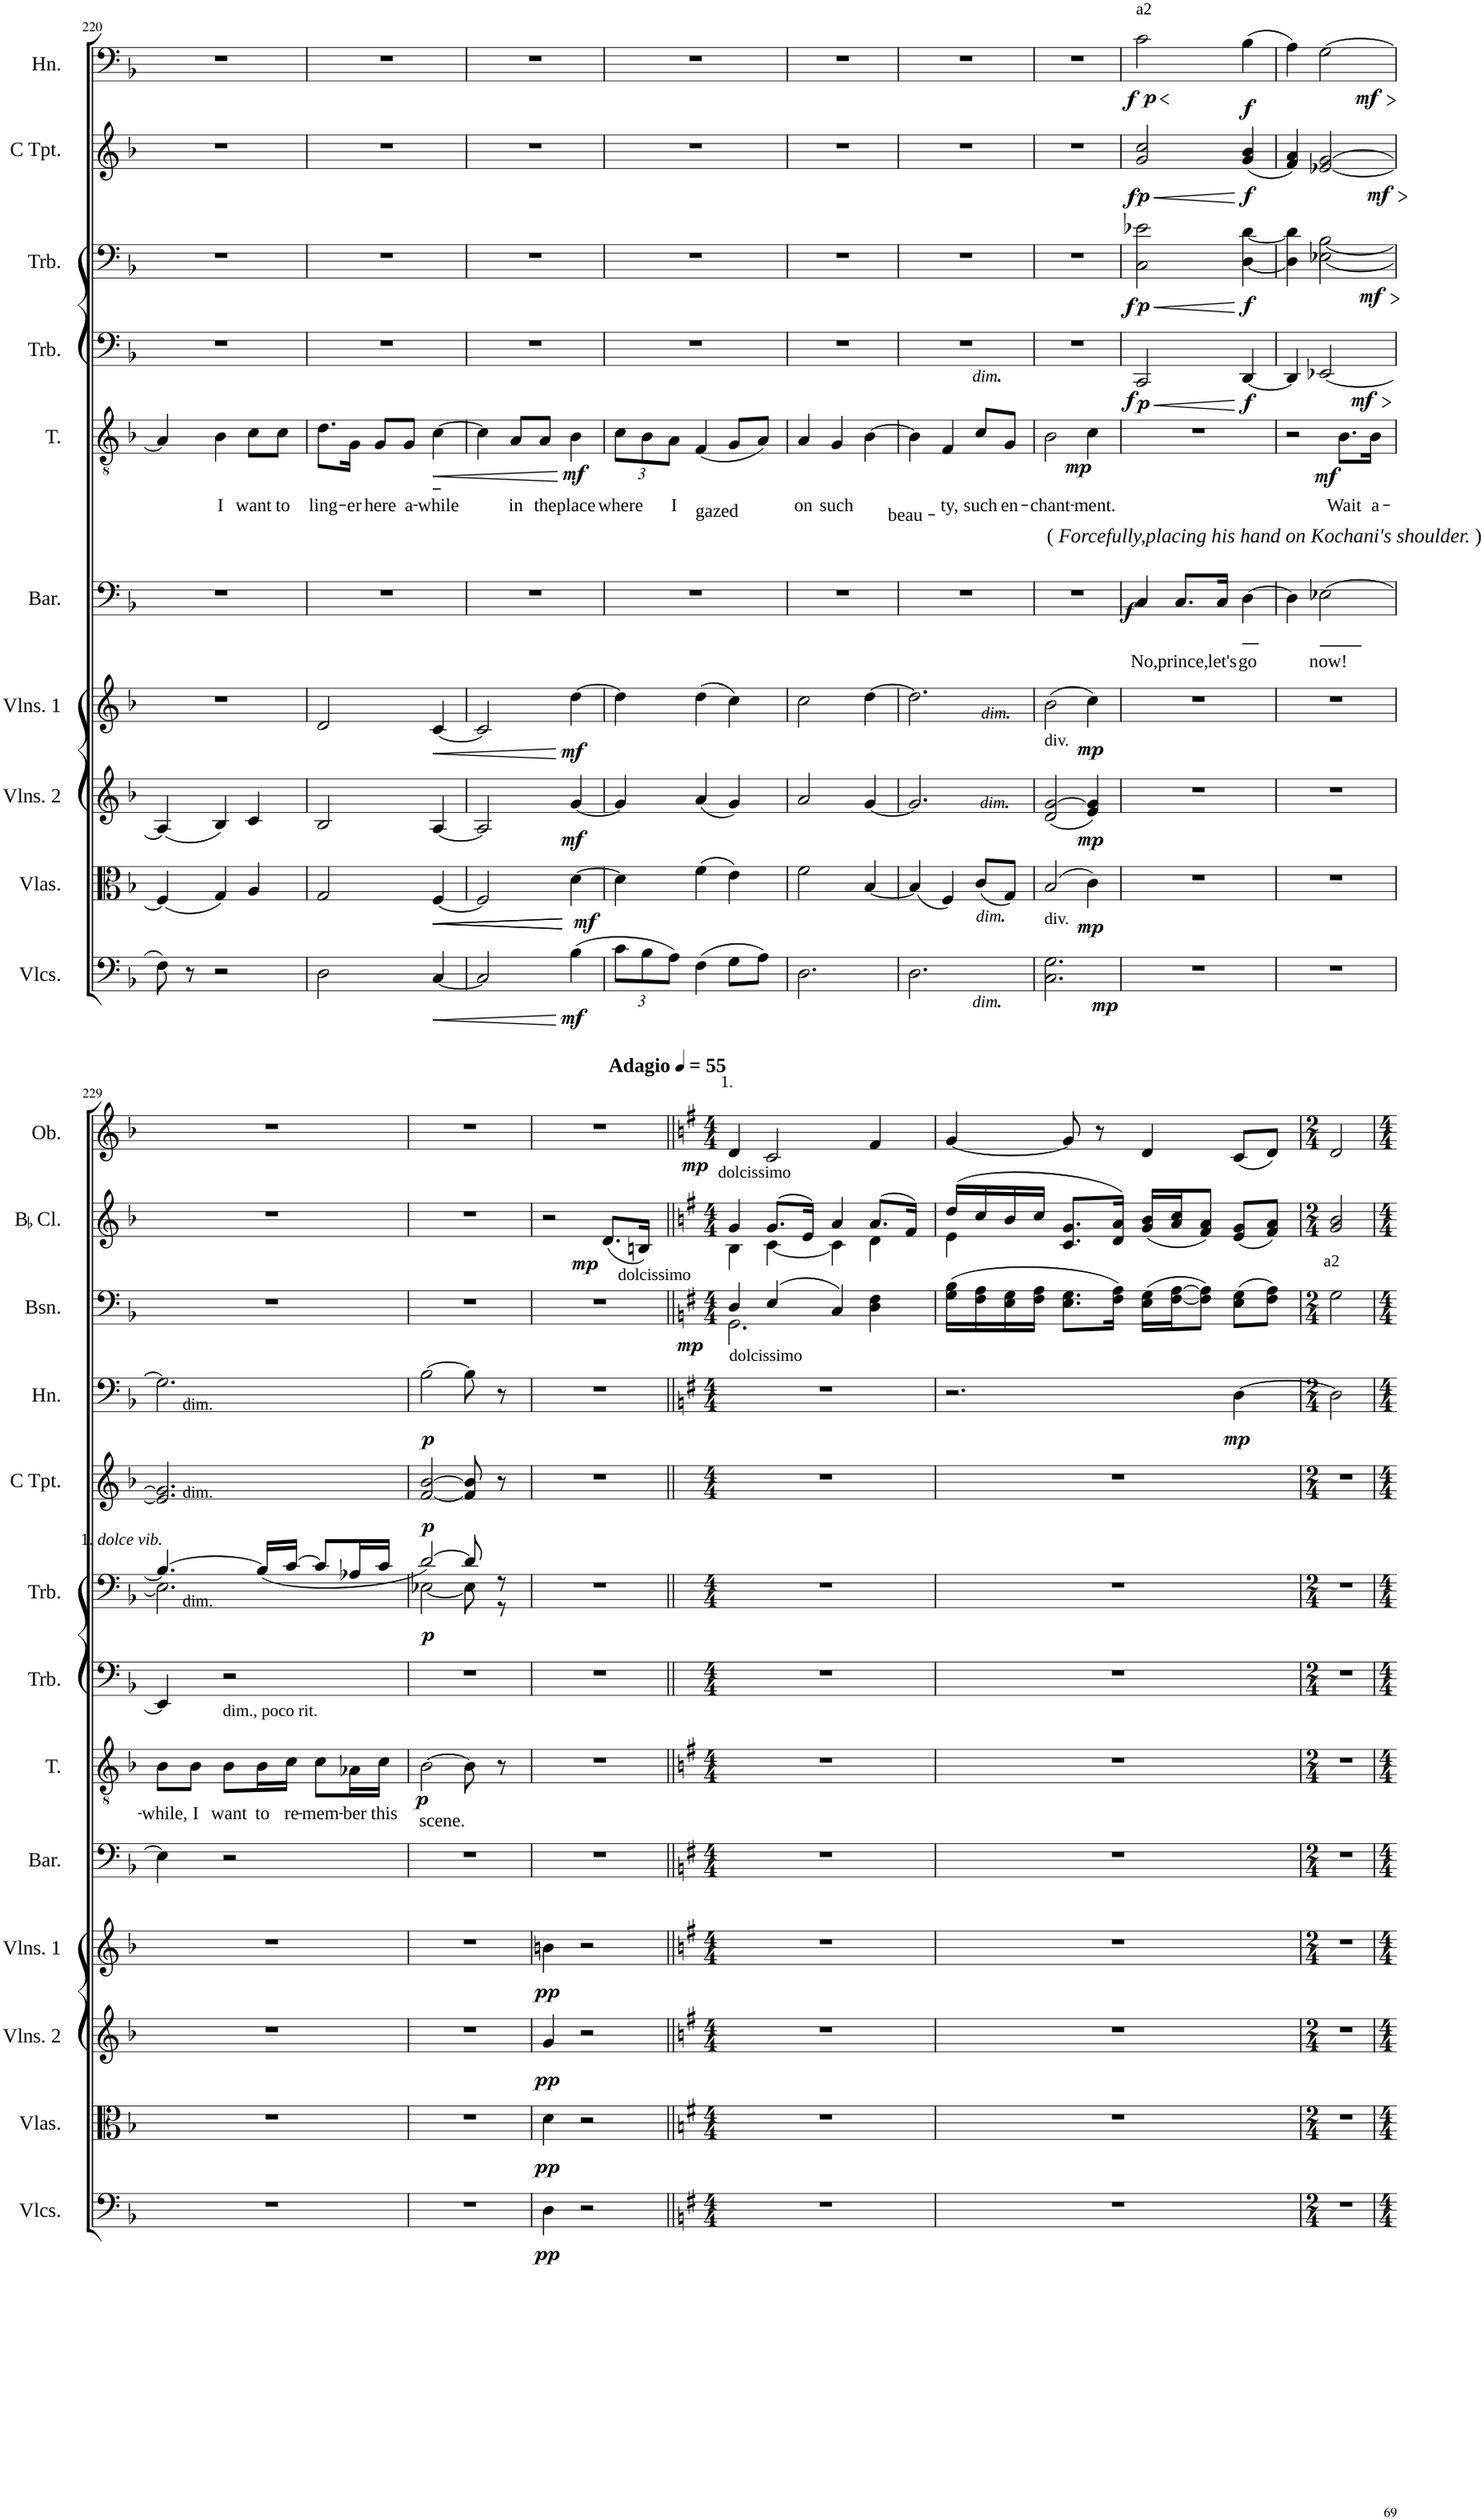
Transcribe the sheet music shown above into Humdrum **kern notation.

**kern	**dynam	**kern	**dynam	**kern	**dynam	**kern	**dynam	**kern	**text	**dynam	**kern	**text	**dynam	**kern	**dynam	**kern	**dynam	**kern	**dynam	**kern	**dynam	**kern	**dynam	**kern	**dynam	**kern	**dynam
*part13	*part13	*part12	*part12	*part11	*part11	*part10	*part10	*part9	*part9	*part9	*part8	*part8	*part8	*part7	*part7	*part6	*part6	*part5	*part5	*part4	*part4	*part3	*part3	*part2	*part2	*part1	*part1
*staff13	*staff13	*staff12	*staff12	*staff11	*staff11	*staff10	*staff10	*staff9	*staff9	*staff9	*staff8	*staff8	*staff8	*staff7	*staff7	*staff6	*staff6	*staff5	*staff5	*staff4	*staff4	*staff3	*staff3	*staff2	*staff2	*staff1	*staff1
*I"Violoncellos	*	*I"Violas	*	*I"Violins 2	*	*I"Violins 1	*	*I"Baritone	*	*	*I"Tenor	*	*	*I"Trombone	*	*I"Trombone	*	*I"C Trumpet	*	*I"Horn	*	*I"Bassoon	*	*I"BaccidentalFlat Clarinet	*	*I"Oboe	*
*I'Vlcs.	*	*I'Vlas.	*	*I'Vlns. 2	*	*I'Vlns. 1	*	*I'Bar.	*	*	*I'T.	*	*	*I'Trb.	*	*I'Trb.	*	*I'C Tpt.	*	*I'Hn.	*	*I'Bsn.	*	*I'BaccidentalFlat Cl.	*	*I'Ob.	*
!!LO:PB:g=z
*clefF4	*	*clefC3	*	*clefG2	*	*clefG2	*	*clefF4	*	*	*clefGv2	*	*	*clefF4	*	*clefF4	*	*clefG2	*	*clefF4	*	*clefF4	*	*clefG2	*	*clefG2	*
*	*	*	*	*	*	*	*	*	*	*	*	*	*	*	*	*	*	*	*	*ITrd4c7	*	*	*	*ITrd1c2	*	*	*
*k[b-]	*	*k[b-]	*	*k[b-]	*	*k[b-]	*	*k[b-]	*	*	*k[b-]	*	*	*k[b-]	*	*k[b-]	*	*k[b-]	*	*k[b-]	*	*k[b-]	*	*k[b-]	*	*k[b-]	*
*M3/4	*	*M3/4	*	*M3/4	*	*M3/4	*	*M3/4	*	*	*M3/4	*	*	*M3/4	*	*M3/4	*	*M3/4	*	*M3/4	*	*M3/4	*	*M3/4	*	*M3/4	*
=220	=220	=220	=220	=220	=220	=220	=220	=220	=220	=220	=220	=220	=220	=220	=220	=220	=220	=220	=220	=220	=220	=220	=220	=220	=220	=220	=220
8F\	.	(4F/]	.	(4A/]	.	2.r	.	2.r	.	.	4A/]	.	.	2.r	.	2.r	.	2.r	.	2.r	.	2.r	.	2.r	.	2.r	.
8r	.	.	.	.	.	.	.	.	.	.	.	.	.	.	.	.	.	.	.	.	.	.	.	.	.	.	.
!	!	!	!	!	!	!	!	!	!	!	!	!LO:LY:b	!	!	!	!	!	!	!	!	!	!	!	!	!	!	!
2r	.	4G/)	.	4B-/)	.	.	.	.	.	.	4B-\	I	.	.	.	.	.	.	.	.	.	.	.	.	.	.	.
!	!	!	!	!	!	!	!	!	!	!	!	!LO:LY:b	!	!	!	!	!	!	!	!	!	!	!	!	!	!	!
.	.	4A/	.	4c/	.	.	.	.	.	.	8c\L	want	.	.	.	.	.	.	.	.	.	.	.	.	.	.	.
!	!	!	!	!	!	!	!	!	!	!	!	!LO:LY:b	!	!	!	!	!	!	!	!	!	!	!	!	!	!	!
.	.	.	.	.	.	.	.	.	.	.	8c\J	to	.	.	.	.	.	.	.	.	.	.	.	.	.	.	.
=221	=221	=221	=221	=221	=221	=221	=221	=221	=221	=221	=221	=221	=221	=221	=221	=221	=221	=221	=221	=221	=221	=221	=221	=221	=221	=221	=221
!	!	!	!	!	!	!	!	!	!	!	!	!LO:LY:b	!	!	!	!	!	!	!	!	!	!	!	!	!	!	!
2D\	.	2G/	.	2B-/	.	2d/	.	2.r	.	.	8.d\L	ling-	.	2.r	.	2.r	.	2.r	.	2.r	.	2.r	.	2.r	.	2.r	.
!	!	!	!	!	!	!	!	!	!	!	!	!LO:LY:b	!	!	!	!	!	!	!	!	!	!	!	!	!	!	!
.	.	.	.	.	.	.	.	.	.	.	16G\Jk	-er	.	.	.	.	.	.	.	.	.	.	.	.	.	.	.
!	!	!	!	!	!	!	!	!	!	!	!	!LO:LY:b	!	!	!	!	!	!	!	!	!	!	!	!	!	!	!
.	.	.	.	.	.	.	.	.	.	.	8G/L	here	.	.	.	.	.	.	.	.	.	.	.	.	.	.	.
!	!	!	!	!	!	!	!	!	!	!	!	!LO:LY:b	!	!	!	!	!	!	!	!	!	!	!	!	!	!	!
.	.	.	.	.	.	.	.	.	.	.	8G/J	a-	.	.	.	.	.	.	.	.	.	.	.	.	.	.	.
!	!LO:HP:b	!	!LO:HP:b	!	!	!	!LO:HP:b	!	!	!	!	!LO:LY:b	!	!	!	!	!	!	!	!	!	!	!	!	!	!	!
[4C/	<	[4F/	<	[4A/	.	[4c/	<	.	.	.	[4c\	-while	.	.	.	.	.	.	.	.	.	.	.	.	.	.	.
=222	=222	=222	=222	=222	=222	=222	=222	=222	=222	=222	=222	=222	=222	=222	=222	=222	=222	=222	=222	=222	=222	=222	=222	=222	=222	=222	=222
!	!	!	!LO:HP:b	!	!	!	!	!	!	!	!	!	!LO:HP:b	!	!	!	!	!	!	!	!	!	!	!	!	!	!
2C/]	.	2F/]	<	2A/]	.	2c/]	.	2.r	.	.	4c\]	.	<	2.r	.	2.r	.	2.r	.	2.r	.	2.r	.	2.r	.	2.r	.
!	!	!	!	!	!	!	!	!	!	!	!	!LO:LY:b	!	!	!	!	!	!	!	!	!	!	!	!	!	!	!
.	.	.	.	.	.	.	.	.	.	.	8A/L	in	.	.	.	.	.	.	.	.	.	.	.	.	.	.	.
!	!	!	!	!	!	!	!	!	!	!	!	!LO:LY:b	!	!	!	!	!	!	!	!	!	!	!	!	!	!	!
.	.	.	.	.	.	.	.	.	.	.	8A/J	the	.	.	.	.	.	.	.	.	.	.	.	.	.	.	.
!	!LO:DY:n=1:b	!	!LO:DY:n=1:b	!	!LO:DY:b	!	!LO:DY:n=1:b	!	!	!	!	!LO:LY:b	!LO:DY:n=1:b	!	!	!	!	!	!	!	!	!	!	!	!	!	!
(4B-\	[ mf	[4d\	[ [ mf	[4g/	mf	[4dd\	[ mf	.	.	.	4B-\	place	[ mf	.	.	.	.	.	.	.	.	.	.	.	.	.	.
=223	=223	=223	=223	=223	=223	=223	=223	=223	=223	=223	=223	=223	=223	=223	=223	=223	=223	=223	=223	=223	=223	=223	=223	=223	=223	=223	=223
*Xbrackettup	*	*	*	*	*	*	*	*	*	*	*Xbrackettup	*	*	*	*	*	*	*	*	*	*	*	*	*	*	*	*
!	!	!	!	!	!	!	!	!	!	!	!	!LO:LY:b	!	!	!	!	!	!	!	!	!	!	!	!	!	!	!
12c\L	.	4d\]	.	4g/]	.	4dd\]	.	2.r	.	.	12c\L	where	.	2.r	.	2.r	.	2.r	.	2.r	.	2.r	.	2.r	.	2.r	.
12B-\	.	.	.	.	.	.	.	.	.	.	12B-\	.	.	.	.	.	.	.	.	.	.	.	.	.	.	.	.
!	!	!	!	!	!	!	!	!	!	!	!	!LO:LY:b	!	!	!	!	!	!	!	!	!	!	!	!	!	!	!
12A\J)	.	.	.	.	.	.	.	.	.	.	12A\J	I	.	.	.	.	.	.	.	.	.	.	.	.	.	.	.
!	!	!	!	!	!	!	!	!	!	!	!	!LO:LY:b	!	!	!	!	!	!	!	!	!	!	!	!	!	!	!
(4F\	.	(4f\	.	(4a/	.	(4dd\	.	.	.	.	(4F/	gazed	.	.	.	.	.	.	.	.	.	.	.	.	.	.	.
8G\L	.	4e\)	.	4g/)	.	4cc\)	.	.	.	.	8G/L	.	.	.	.	.	.	.	.	.	.	.	.	.	.	.	.
8A\J)	.	.	.	.	.	.	.	.	.	.	8A/J)	.	.	.	.	.	.	.	.	.	.	.	.	.	.	.	.
=224	=224	=224	=224	=224	=224	=224	=224	=224	=224	=224	=224	=224	=224	=224	=224	=224	=224	=224	=224	=224	=224	=224	=224	=224	=224	=224	=224
!	!	!	!	!	!	!	!	!	!	!	!	!LO:LY:b	!	!	!	!	!	!	!	!	!	!	!	!	!	!	!
2.D\	.	2f\	.	2a/	.	2cc\	.	2.r	.	.	4A/	on	.	2.r	.	2.r	.	2.r	.	2.r	.	2.r	.	2.r	.	2.r	.
!	!	!	!	!	!	!	!	!	!	!	!	!LO:LY:b	!	!	!	!	!	!	!	!	!	!	!	!	!	!	!
.	.	.	.	.	.	.	.	.	.	.	4G/	such	.	.	.	.	.	.	.	.	.	.	.	.	.	.	.
!	!	!	!	!	!	!	!	!	!	!	!	!LO:LY:b	!	!	!	!	!	!	!	!	!	!	!	!	!	!	!
.	.	[4B-/	.	[4g/	.	[4dd\	.	.	.	.	[4B-\	beau-	.	.	.	.	.	.	.	.	.	.	.	.	.	.	.
=225	=225	=225	=225	=225	=225	=225	=225	=225	=225	=225	=225	=225	=225	=225	=225	=225	=225	=225	=225	=225	=225	=225	=225	=225	=225	=225	=225
!	!	!	!	!	!	!LO:TX:a:i:t=dim	!	!	!	!	!	!	!	!	!	!	!	!	!	!	!	!	!	!	!	!	!
!	!	!	!	!	!	!LO:TX:a:B:t=.	!	!	!	!	!	!	!	!	!	!	!	!	!	!	!	!	!	!	!	!	!
!	!	!	!	!LO:TX:a:i:t=dim	!	!	!	!	!	!	!	!	!	!	!	!	!	!	!	!	!	!	!	!	!	!	!
!	!	!	!	!LO:TX:a:B:t=.	!	!	!	!	!	!	!	!	!	!	!	!	!	!	!	!	!	!	!	!	!	!	!
!LO:TX:b:i:t=dim	!	!	!	!	!	!	!	!	!	!	!	!	!	!	!	!	!	!	!	!	!	!	!	!	!	!	!
!LO:TX:b:B:t=.	!	!	!	!	!	!	!	!	!	!	!	!	!	!	!	!	!	!	!	!	!	!	!	!	!	!	!
2.D\	.	(4B-/]	.	2.g/]	.	2.dd\]	.	2.r	.	.	4B-\]	.	.	2.r	.	2.r	.	2.r	.	2.r	.	2.r	.	2.r	.	2.r	.
!	!	!	!	!	!	!	!	!	!	!	!	!LO:LY:b	!	!	!	!	!	!	!	!	!	!	!	!	!	!	!
.	.	4F/)	.	.	.	.	.	.	.	.	4F/	ty,	.	.	.	.	.	.	.	.	.	.	.	.	.	.	.
!	!	!	!	!	!	!	!	!	!	!	!LO:TX:a:i:t=dim	!	!	!	!	!	!	!	!	!	!	!	!	!	!	!	!
!	!	!	!	!	!	!	!	!	!	!	!LO:TX:a:B:t=.	!	!	!	!	!	!	!	!	!	!	!	!	!	!	!	!
!	!	!LO:TX:b:i:t=dim	!	!	!	!	!	!	!	!	!	!	!	!	!	!	!	!	!	!	!	!	!	!	!	!	!
!	!	!LO:TX:b:B:t=.	!	!	!	!	!	!	!	!	!	!	!	!	!	!	!	!	!	!	!	!	!	!	!	!	!
!	!	!	!	!	!	!	!	!	!	!	!	!LO:LY:b	!	!	!	!	!	!	!	!	!	!	!	!	!	!	!
.	.	(8c/L	.	.	.	.	.	.	.	.	8c/L	such	.	.	.	.	.	.	.	.	.	.	.	.	.	.	.
!	!	!	!	!	!	!	!	!	!	!	!	!LO:LY:b	!	!	!	!	!	!	!	!	!	!	!	!	!	!	!
.	.	8G/J)	.	.	.	.	.	.	.	.	8G/J	en-	.	.	.	.	.	.	.	.	.	.	.	.	.	.	.
=226	=226	=226	=226	=226	=226	=226	=226	=226	=226	=226	=226	=226	=226	=226	=226	=226	=226	=226	=226	=226	=226	=226	=226	=226	=226	=226	=226
!	!	!	!	!	!	!	!	!LO:TX:a:t=(	!	!	!	!	!	!	!	!	!	!	!	!	!	!	!	!	!	!	!
!	!	!	!	!	!	!	!	!LO:TX:a:i:t=Forcefully,placing his hand on Kochani's shoulder.	!	!	!	!	!	!	!	!	!	!	!	!	!	!	!	!	!	!	!
!	!	!	!	!	!	!	!	!LO:TX:a:t=)	!	!	!	!	!	!	!	!	!	!	!	!	!	!	!	!	!	!	!
!	!	!	!	!LO:TX:a:t=div.	!	!	!	!	!	!	!	!	!	!	!	!	!	!	!	!	!	!	!	!	!	!	!
!LO:TX:a:t=div.	!	!	!	!	!	!	!	!	!	!	!	!	!	!	!	!	!	!	!	!	!	!	!	!	!	!	!
!	!LO:DY:b	!	!	!	!	!	!	!	!	!	!	!LO:LY:b	!	!	!	!	!	!	!	!	!	!	!	!	!	!	!
2.C\ 2.G\	mp	(2B-/	.	(2d/ [2g/	.	(2b-\	.	2.r	.	.	2B-\	-chant-	.	2.r	.	2.r	.	2.r	.	2.r	.	2.r	.	2.r	.	2.r	.
!	!	!	!LO:DY:b	!	!LO:DY:b	!	!LO:DY:b	!	!	!	!	!LO:LY:b	!LO:DY:b	!	!	!	!	!	!	!	!	!	!	!	!	!	!
.	.	4c\)	mp	4e/ 4g/])	mp	4cc\)	mp	.	.	.	4c\	-ment.	mp	.	.	.	.	.	.	.	.	.	.	.	.	.	.
=227	=227	=227	=227	=227	=227	=227	=227	=227	=227	=227	=227	=227	=227	=227	=227	=227	=227	=227	=227	=227	=227	=227	=227	=227	=227	=227	=227
!	!	!	!	!	!	!	!	!	!	!	!	!	!	!	!	!	!	!	!	!LO:TX:a:t=a2	!	!	!	!	!	!	!
!	!	!	!	!	!	!	!	!	!LO:LY:b	!LO:DY:b	!	!	!	!	!LO:HP:b	!	!LO:HP:b	!	!LO:HP:b	!	!LO:HP:b	!	!	!	!	!	!
*	*	*	*	*	*	*	*	*	*	*	*	*	*	*	*	*^	*	*	*	*	*	*	*	*	*	*	*
!	!	!	!	!	!	!	!	!	!	!	!	!	!	!	!LO:DY:n=1:b	!	!	!	!	!	!	!	!	!	!	!	!	!
!	!	!	!	!	!	!	!	!	!	!	!	!	!	!	!LO:DY:n=2:b	!	!	!LO:DY:n=1:b	!	!	!	!	!	!	!	!	!	!
!	!	!	!	!	!	!	!	!	!	!	!	!	!	!	!	!	!	!LO:DY:n=2:b	!	!LO:DY:n=1:b	!	!	!	!	!	!	!	!
!	!	!	!	!	!	!	!	!	!	!	!	!	!	!	!	!	!	!	!	!LO:DY:n=2:b	!	!LO:DY:n=1:b	!	!	!	!	!	!
!	!	!	!	!	!	!	!	!	!	!	!	!	!	!	!	!	!	!	!	!	!	!LO:DY:n=2:b	!	!	!	!	!	!
2.r	.	2.r	.	2.r	.	2.r	.	4C/	No,	f	2.r	.	.	2CC/	< f p	2C\ 2e-X\	2ryy	< f p	2g/ 2cc/	< f p	2c\	< f p	2.r	.	2.r	.	2.r	.
!	!	!	!	!	!	!	!	!	!LO:LY:b	!	!	!	!	!	!	!	!	!	!	!	!	!	!	!	!	!	!	!
.	.	.	.	.	.	.	.	8.C/L	prince,	.	.	.	.	.	.	.	.	.	.	.	.	.	.	.	.	.	.	.
!	!	!	!	!	!	!	!	!	!LO:LY:b	!	!	!	!	!	!	!	!	!	!	!	!	!	!	!	!	!	!	!
.	.	.	.	.	.	.	.	16C/Jk	let's	.	.	.	.	.	.	.	.	.	.	.	.	.	.	.	.	.	.	.
!	!	!	!	!	!	!	!	!	!LO:LY:b	!	!	!	!	!	!LO:DY:n=3:b	!	!	!LO:DY:n=3:b	!	!LO:DY:n=3:b	!	!LO:DY:n=3:b	!	!	!	!	!	!
.	.	.	.	.	.	.	.	[4D\	go	.	.	.	.	[4DD/	[ f	[4D\	[4d\	[ f	(4g/ 4b-/	[ f	(4B-\	f	.	.	.	.	.	.
*	*	*	*	*	*	*	*	*	*	*	*	*	*	*	*	*v	*v	*	*	*	*	*	*	*	*	*	*	*
.	.	.	.	.	.	.	.	.	.	.	.	.	.	.	.	.	.	.	.	.	[	.	.	.	.	.	.
=228	=228	=228	=228	=228	=228	=228	=228	=228	=228	=228	=228	=228	=228	=228	=228	=228	=228	=228	=228	=228	=228	=228	=228	=228	=228	=228	=228
*	*	*	*	*	*	*	*	*	*	*	*	*	*	*	*	*^	*	*	*	*	*	*	*	*	*	*	*
2.r	.	2.r	.	2.r	.	2.r	.	4D\]	.	.	2r	.	.	4DD/]	.	4D\]	4d\]	.	4f/ 4a/)	.	4A\)	.	2.r	.	2.r	.	2.r	.
!	!	!	!	!	!	!	!	!	!LO:LY:b	!	!	!	!	!	!LO:HP:b	!	!	!LO:HP:b	!	!LO:HP:b	!	!LO:HP:b	!	!	!	!	!	!
!	!	!	!	!	!	!	!	!	!	!	!	!	!	!	!LO:DY:n=1:b	!	!	!LO:DY:n=1:b	!	!LO:DY:n=1:b	!	!LO:DY:n=1:b	!	!	!	!	!	!
.	.	.	.	.	.	.	.	[2E-X\	now!	.	.	.	.	[2EE-X/	> mf	[2E-X\	[2B-\	> mf	[2e-X/ [2g/	> mf	[2G\	> mf	.	.	.	.	.	.
!	!	!	!	!	!	!	!	!	!	!	!	!LO:LY:b	!LO:DY:b	!	!	!	!	!	!	!	!	!	!	!	!	!	!	!
.	.	.	.	.	.	.	.	.	.	.	8.B-\L	Wait	mf	.	.	.	.	.	.	.	.	.	.	.	.	.	.	.
!	!	!	!	!	!	!	!	!	!	!	!	!LO:LY:b	!	!	!	!	!	!	!	!	!	!	!	!	!	!	!	!
.	.	.	.	.	.	.	.	.	.	.	16B-\Jk	a-	.	.	.	.	.	.	.	.	.	.	.	.	.	.	.	.
*	*	*	*	*	*	*	*	*	*	*	*	*	*	*	*	*v	*v	*	*	*	*	*	*	*	*	*	*	*
.	.	.	.	.	.	.	.	.	.	.	.	.	.	.	]	.	]	.	]	.	]	.	.	.	.	.	.
!!LO:LB:g=z
=229	=229	=229	=229	=229	=229	=229	=229	=229	=229	=229	=229	=229	=229	=229	=229	=229	=229	=229	=229	=229	=229	=229	=229	=229	=229	=229	=229
!	!	!	!	!	!	!	!	!	!	!	!	!	!	!	!	!	!	!	!	!LO:TX:a:t=dim.	!	!	!	!	!	!	!
!	!	!	!	!	!	!	!	!	!	!	!	!	!	!	!	!	!	!LO:TX:a:t=dim.	!	!	!	!	!	!	!	!	!
!	!	!	!	!	!	!	!	!	!	!	!	!	!	!	!	!LO:TX:a:t=dim.	!	!	!	!	!	!	!	!	!	!	!
!	!	!	!	!	!	!	!	!	!	!	!	!	!	!	!	!LO:TX:a:t=1.	!	!	!	!	!	!	!	!	!	!	!
!	!	!	!	!	!	!	!	!	!	!	!	!	!	!	!	!LO:TX:a:i:t=dolce vib.	!	!	!	!	!	!	!	!	!	!	!
!	!	!	!	!	!	!	!	!	!	!	!	!LO:LY:b	!	!	!	!	!	!	!	!	!	!	!	!	!	!	!
*	*	*	*	*	*	*	*	*	*	*	*	*	*	*	*	*^	*	*	*	*	*	*	*	*	*	*	*
2.r	.	2.r	.	2.r	.	2.r	.	4E-\]	.	.	8B-\L	-while,	.	4EE-/]	.	2.E-\]	4.B-/_	.	2.e-/] 2.g/]	.	2.G\]	.	2.r	.	2.r	.	2.r	.
!	!	!	!	!	!	!	!	!	!	!	!	!LO:LY:b	!	!	!	!	!	!	!	!	!	!	!	!	!	!	!	!
.	.	.	.	.	.	.	.	.	.	.	8B-\J	I	.	.	.	.	.	.	.	.	.	.	.	.	.	.	.	.
!	!	!	!	!	!	!	!	!	!	!	!LO:TX:a:t=dim., poco rit.	!	!	!	!	!	!	!	!	!	!	!	!	!	!	!	!	!
!	!	!	!	!	!	!	!	!	!	!	!	!LO:LY:b	!	!	!	!	!	!	!	!	!	!	!	!	!	!	!	!
.	.	.	.	.	.	.	.	2r	.	.	8B-\L	want	.	2r	.	.	.	.	.	.	.	.	.	.	.	.	.	.
!	!	!	!	!	!	!	!	!	!	!	!	!LO:LY:b	!	!	!	!	!	!	!	!	!	!	!	!	!	!	!	!
.	.	.	.	.	.	.	.	.	.	.	16B-\L	to	.	.	.	.	(16B-/LL]	.	.	.	.	.	.	.	.	.	.	.
!	!	!	!	!	!	!	!	!	!	!	!	!LO:LY:b	!	!	!	!	!	!	!	!	!	!	!	!	!	!	!	!
.	.	.	.	.	.	.	.	.	.	.	16c\JJ	re-	.	.	.	.	[16c/JJ	.	.	.	.	.	.	.	.	.	.	.
!	!	!	!	!	!	!	!	!	!	!	!	!LO:LY:b	!	!	!	!	!	!	!	!	!	!	!	!	!	!	!	!
.	.	.	.	.	.	.	.	.	.	.	8c\L	-mem-	.	.	.	.	8c/L]	.	.	.	.	.	.	.	.	.	.	.
!	!	!	!	!	!	!	!	!	!	!	!	!LO:LY:b	!	!	!	!	!	!	!	!	!	!	!	!	!	!	!	!
.	.	.	.	.	.	.	.	.	.	.	16A-X\L	-ber	.	.	.	.	16A-X/L	.	.	.	.	.	.	.	.	.	.	.
!	!	!	!	!	!	!	!	!	!	!	!	!LO:LY:b	!	!	!	!	!	!	!	!	!	!	!	!	!	!	!	!
.	.	.	.	.	.	.	.	.	.	.	16c\JJ	this	.	.	.	.	16c/JJ	.	.	.	.	.	.	.	.	.	.	.
=230	=230	=230	=230	=230	=230	=230	=230	=230	=230	=230	=230	=230	=230	=230	=230	=230	=230	=230	=230	=230	=230	=230	=230	=230	=230	=230	=230	=230
!	!	!	!	!	!	!	!	!	!	!	!	!LO:LY:b	!LO:DY:b	!	!	!	!	!LO:DY:b	!	!LO:DY:b	!	!LO:DY:b	!	!	!	!	!	!
2.r	.	2.r	.	2.r	.	2.r	.	2.r	.	.	[2B-\	scene.	p	2.r	.	[2E-X\	[2d/)	p	[2f/ [2b-/	p	[2B-\	p	2.r	.	2.r	.	2.r	.
.	.	.	.	.	.	.	.	.	.	.	8B-\]	.	.	.	.	8E-\]	8d/]	.	8f/] 8b-/]	.	8B-\]	.	.	.	.	.	.	.
.	.	.	.	.	.	.	.	.	.	.	8r	.	.	.	.	8r	8r	.	8r	.	8r	.	.	.	.	.	.	.
=231	=231	=231	=231	=231	=231	=231	=231	=231	=231	=231	=231	=231	=231	=231	=231	=231	=231	=231	=231	=231	=231	=231	=231	=231	=231	=231	=231	=231
!	!LO:DY:b	!	!LO:DY:b	!	!LO:DY:b	!	!LO:DY:b	!	!	!	!	!	!	!	!	!	!	!	!	!	!	!	!	!	!	!	!	!
*	*	*	*	*	*	*	*	*	*	*	*	*	*	*	*	*v	*v	*	*	*	*	*	*	*	*	*	*	*
4D\	pp	4d\	pp	4g/	pp	4bn\	pp	2.r	.	.	2.r	.	.	2.r	.	2.r	.	2.r	.	2.r	.	2.r	.	2r	.	2.r	.
2r	.	2r	.	2r	.	2r	.	.	.	.	.	.	.	.	.	.	.	.	.	.	.	.	.	.	.	.	.
!	!	!	!	!	!	!	!	!	!	!	!	!	!	!	!	!	!	!	!	!	!	!	!	!LO:TX:b:t=dolcissimo	!	!	!
!	!	!	!	!	!	!	!	!	!	!	!	!	!	!	!	!	!	!	!	!	!	!	!	!	!LO:DY:b	!	!
.	.	.	.	.	.	.	.	.	.	.	.	.	.	.	.	.	.	.	.	.	.	.	.	(8.d/L	mp	.	.
.	.	.	.	.	.	.	.	.	.	.	.	.	.	.	.	.	.	.	.	.	.	.	.	16Bn/Jk)	.	.	.
=232||	=232||	=232||	=232||	=232||	=232||	=232||	=232||	=232||	=232||	=232||	=232||	=232||	=232||	=232||	=232||	=232||	=232||	=232||	=232||	=232||	=232||	=232||	=232||	=232||	=232||	=232||	=232||
*k[f#]	*	*k[f#]	*	*k[f#]	*	*k[f#]	*	*k[f#]	*	*	*k[f#]	*	*	*	*	*	*	*	*	*k[f#]	*	*k[f#]	*	*k[f#]	*	*k[f#]	*
*M4/4	*	*M4/4	*	*M4/4	*	*M4/4	*	*M4/4	*	*	*M4/4	*	*	*M4/4	*	*M4/4	*	*M4/4	*	*M4/4	*	*M4/4	*	*M4/4	*	*M4/4	*
*	*	*	*	*	*	*	*	*	*	*	*	*	*	*	*	*	*	*	*	*	*	*^	*	*^	*	*	*
!	!	!	!	!	!	!	!	!	!	!	!	!	!	!	!	!	!	!	!	!	!	!	!	!	!	!	!	!LO:TX:b:t=dolcissimo	!
!	!	!	!	!	!	!	!	!	!	!	!	!	!	!	!	!	!	!	!	!	!	!	!	!	!	!	!	!LO:TX:a:t=1.	!
!	!	!	!	!	!	!	!	!	!	!	!	!	!	!	!	!	!	!	!	!	!	!LO:TX:b:t=dolcissimo	!	!	!	!	!	!	!
!	!	!	!	!	!	!	!	!	!	!	!	!	!	!	!	!	!	!	!	!	!	!	!	!LO:DY:b	!	!	!	!	!LO:DY:b
1r	.	1r	.	1r	.	1r	.	1r	.	.	1r	.	.	1r	.	1r	.	1r	.	1r	.	4D/	2.GG\	mp	4g/	4B\	.	4d/	mp
.	.	.	.	.	.	.	.	.	.	.	.	.	.	.	.	.	.	.	.	.	.	(4E/	.	.	(8.g/L	[4c\	.	2c/	.
.	.	.	.	.	.	.	.	.	.	.	.	.	.	.	.	.	.	.	.	.	.	.	.	.	16e/Jk)	.	.	.	.
.	.	.	.	.	.	.	.	.	.	.	.	.	.	.	.	.	.	.	.	.	.	4C/)	.	.	4a/	4c\]	.	.	.
.	.	.	.	.	.	.	.	.	.	.	.	.	.	.	.	.	.	.	.	.	.	4D\ 4F#\	4ryy	.	(8.a/L	4d\	.	4f#/	.
.	.	.	.	.	.	.	.	.	.	.	.	.	.	.	.	.	.	.	.	.	.	.	.	.	16f#/Jk)	.	.	.	.
*	*	*	*	*	*	*	*	*	*	*	*	*	*	*	*	*	*	*	*	*	*	*v	*v	*	*	*	*	*	*
=233	=233	=233	=233	=233	=233	=233	=233	=233	=233	=233	=233	=233	=233	=233	=233	=233	=233	=233	=233	=233	=233	=233	=233	=233	=233	=233	=233	=233
1r	.	1r	.	1r	.	1r	.	1r	.	.	1r	.	.	1r	.	1r	.	1r	.	2.r	.	(16G\ 16B\LL	.	(16dd/LL	4e\	.	[4g/	.
.	.	.	.	.	.	.	.	.	.	.	.	.	.	.	.	.	.	.	.	.	.	16F#\ 16A\	.	16cc/	.	.	.	.
.	.	.	.	.	.	.	.	.	.	.	.	.	.	.	.	.	.	.	.	.	.	16E\ 16G\	.	16b/	.	.	.	.
.	.	.	.	.	.	.	.	.	.	.	.	.	.	.	.	.	.	.	.	.	.	16F#\ 16A\JJ	.	16cc/JJ	.	.	.	.
.	.	.	.	.	.	.	.	.	.	.	.	.	.	.	.	.	.	.	.	.	.	8.E\ 8.G\L	.	8.c/ 8.g/L	2.ryy	.	8g/]	.
.	.	.	.	.	.	.	.	.	.	.	.	.	.	.	.	.	.	.	.	.	.	.	.	.	.	.	8r	.
.	.	.	.	.	.	.	.	.	.	.	.	.	.	.	.	.	.	.	.	.	.	16F#\ 16A\Jk)	.	16d/ 16a/Jk)	.	.	.	.
.	.	.	.	.	.	.	.	.	.	.	.	.	.	.	.	.	.	.	.	.	.	(16E\ 16G\LL	.	(16g/ 16b/LL	.	.	4d/	.
.	.	.	.	.	.	.	.	.	.	.	.	.	.	.	.	.	.	.	.	.	.	[16F#\ [16A\J	.	16a/ 16cc/J	.	.	.	.
.	.	.	.	.	.	.	.	.	.	.	.	.	.	.	.	.	.	.	.	.	.	8F#\] 8A\]J)	.	8f#/ 8a/J)	.	.	.	.
!	!	!	!	!	!	!	!	!	!	!	!	!	!	!	!	!	!	!	!	!	!LO:DY:b	!	!	!	!	!	!	!
.	.	.	.	.	.	.	.	.	.	.	.	.	.	.	.	.	.	.	.	[4D\	mp	(8E\ 8G\L	.	(8e/ 8g/L	.	.	(8c/L	.
.	.	.	.	.	.	.	.	.	.	.	.	.	.	.	.	.	.	.	.	.	.	8F#\ 8A\J)	.	8f#/ 8a/J)	.	.	8d/J)	.
*	*	*	*	*	*	*	*	*	*	*	*	*	*	*	*	*	*	*	*	*	*	*	*	*v	*v	*	*	*
=234	=234	=234	=234	=234	=234	=234	=234	=234	=234	=234	=234	=234	=234	=234	=234	=234	=234	=234	=234	=234	=234	=234	=234	=234	=234	=234	=234
*M2/4	*	*M2/4	*	*M2/4	*	*M2/4	*	*M2/4	*	*	*M2/4	*	*	*M2/4	*	*M2/4	*	*M2/4	*	*M2/4	*	*M2/4	*	*M2/4	*	*M2/4	*
!	!	!	!	!	!	!	!	!	!	!	!	!	!	!	!	!	!	!	!	!	!	!LO:TX:a:t=a2	!	!	!	!	!
2r	.	2r	.	2r	.	2r	.	2r	.	.	2r	.	.	2r	.	2r	.	2r	.	2D\]	.	2G\	.	2g/ 2b/	.	2d/	.
=	=	=	=	=	=	=	=	=	=	=	=	=	=	=	=	=	=	=	=	=	=	=	=	=	=	=	=
*-	*-	*-	*-	*-	*-	*-	*-	*-	*-	*-	*-	*-	*-	*-	*-	*-	*-	*-	*-	*-	*-	*-	*-	*-	*-	*-	*-
